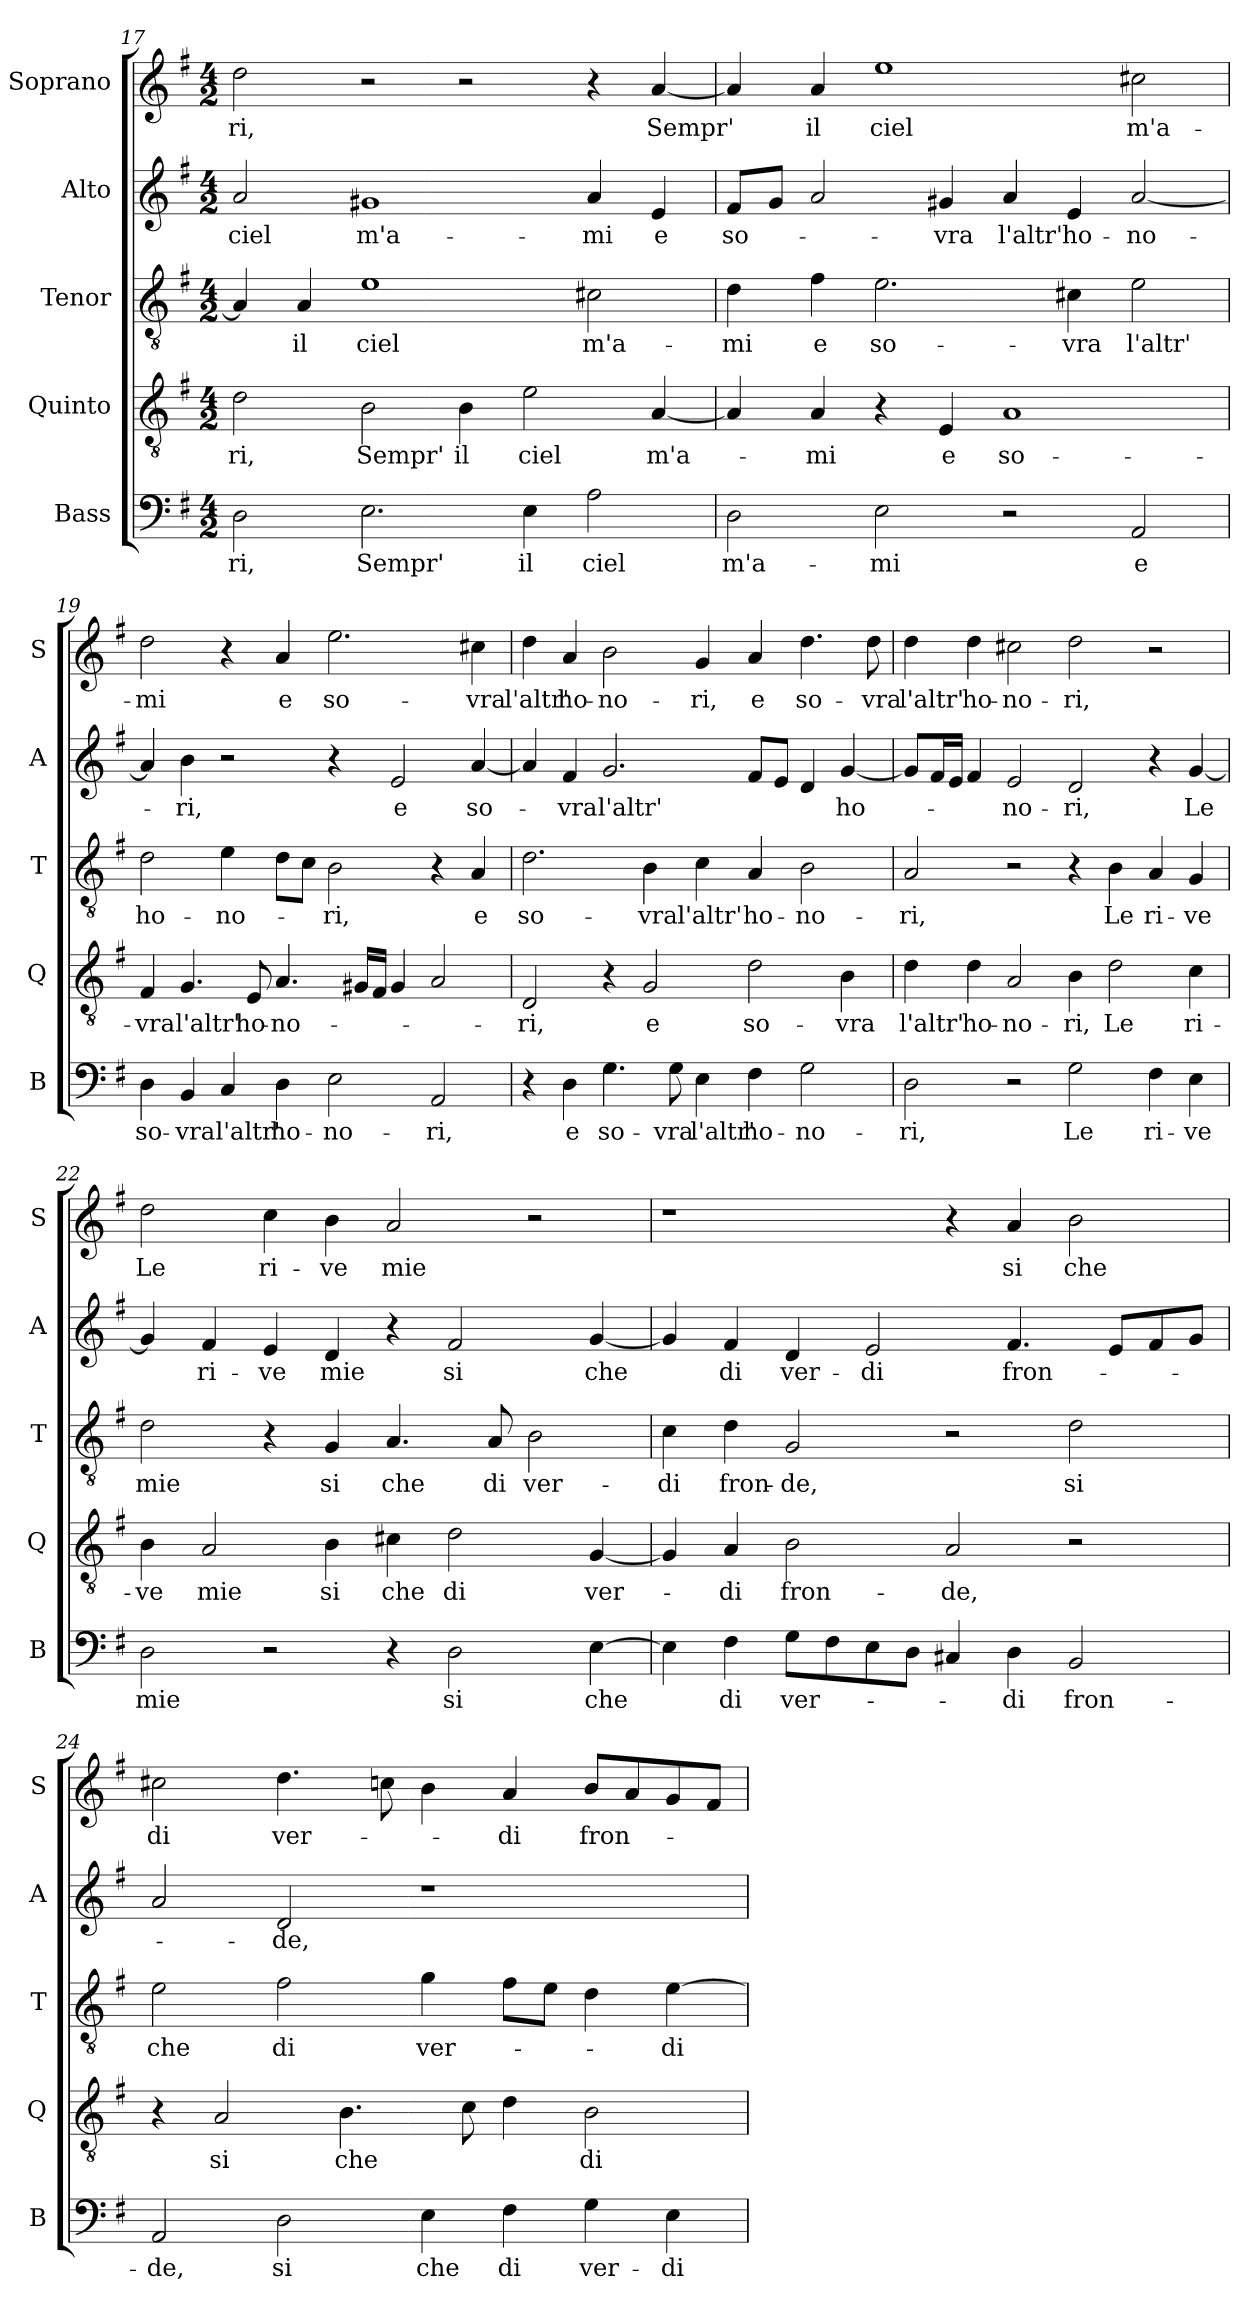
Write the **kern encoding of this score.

**kern	**text	**kern	**text	**kern	**text	**kern	**text	**kern	**text
*part5	*part5	*part4	*part4	*part3	*part3	*part2	*part2	*part1	*part1
*staff5	*staff5	*staff4	*staff4	*staff3	*staff3	*staff2	*staff2	*staff1	*staff1
*I"Bass	*	*I"Quinto	*	*I"Tenor	*	*I"Alto	*	*I"Soprano	*
*I'B	*	*I'Q	*	*I'T	*	*I'A	*	*I'S	*
*clefF4	*	*clefGv2	*	*clefGv2	*	*clefG2	*	*clefG2	*
*k[f#]	*	*k[f#]	*	*k[f#]	*	*k[f#]	*	*k[f#]	*
*G:	*	*G:	*	*G:	*	*G:	*	*G:	*
*M4/2	*	*M4/2	*	*M4/2	*	*M4/2	*	*M4/2	*
=17	=17	=17	=17	=17	=17	=17	=17	=17	=17
!	!LO:LY:b	!	!LO:LY:b	!	!	!	!LO:LY:b	!	!LO:LY:b
2D\	-ri,	2d\	-ri,	4A/]	.	2a/	ciel	2dd\	-ri,
!	!	!	!	!	!LO:LY:b	!	!	!	!
.	.	.	.	4A/	il	.	.	.	.
!	!LO:LY:b	!	!LO:LY:b	!	!LO:LY:b	!	!LO:LY:b	!	!
2.E\	Sempr'	2B\	Sempr'	1e	ciel	1g#X	m'a-	2r	.
!	!	!	!LO:LY:b	!	!	!	!	!	!
.	.	4B\	il	.	.	.	.	2r	.
!	!LO:LY:b	!	!LO:LY:b	!	!	!	!	!	!
4E\	il	2e\	ciel	.	.	.	.	.	.
!	!LO:LY:b	!	!	!	!LO:LY:b	!	!LO:LY:b	!	!
2A\	ciel	.	.	2c#X\	m'a-	4a/	-mi	4r	.
!	!	!	!LO:LY:b	!	!	!	!LO:LY:b	!	!LO:LY:b
.	.	[4A/	m'a-	.	.	4e/	e	[4a/	Sempr'
=18	=18	=18	=18	=18	=18	=18	=18	=18	=18
!	!LO:LY:b	!	!	!	!LO:LY:b	!	!LO:LY:b	!	!
2D\	m'a-	4A/]	.	4d\	-mi	8f#/L	so-	4a/]	.
.	.	.	.	.	.	8g/J	.	.	.
!	!	!	!LO:LY:b	!	!LO:LY:b	!	!	!	!LO:LY:b
.	.	4A/	-mi	4f#\	e	2a/	.	4a/	il
!	!LO:LY:b	!	!	!	!LO:LY:b	!	!	!	!LO:LY:b
2E\	-mi	4r	.	2.e\	so-	.	.	1ee	ciel
!	!	!	!LO:LY:b	!	!	!	!LO:LY:b	!	!
.	.	4E/	e	.	.	4g#X/	-vra	.	.
!	!	!	!LO:LY:b	!	!	!	!LO:LY:b	!	!
2r	.	1A	so-	.	.	4a/	l'altr'	.	.
!	!	!	!	!	!LO:LY:b	!	!LO:LY:b	!	!
.	.	.	.	4c#X\	-vra	4e/	ho-	.	.
!	!LO:LY:b	!	!	!	!LO:LY:b	!	!LO:LY:b	!	!LO:LY:b
2AA/	e	.	.	2e\	l'altr'	[2a/	-no-	2cc#X\	m'a-
!!LO:PB:g=z
=19	=19	=19	=19	=19	=19	=19	=19	=19	=19
!	!LO:LY:b	!	!LO:LY:b	!	!LO:LY:b	!	!	!	!LO:LY:b
4D\	so-	4F#/	-vra	2d\	ho-	4a/]	.	2dd\	-mi
!	!LO:LY:b	!	!LO:LY:b	!	!	!	!LO:LY:b	!	!
4BB/	-vra	4.G/	l'altr'	.	.	4b\	-ri,	.	.
!	!LO:LY:b	!	!	!	!LO:LY:b	!	!	!	!
4C/	l'altr'	.	.	4e\	-no-	2r	.	4r	.
!	!	!	!LO:LY:b	!	!	!	!	!	!
.	.	8E/	ho-	.	.	.	.	.	.
!	!LO:LY:b	!	!LO:LY:b	!	!	!	!	!	!LO:LY:b
4D\	ho-	4.A/	-no-	8d\L	.	.	.	4a/	e
.	.	.	.	8c\J	.	.	.	.	.
!	!LO:LY:b	!	!	!	!LO:LY:b	!	!	!	!LO:LY:b
2E\	-no-	.	.	2B\	-ri,	4r	.	2.ee\	so-
.	.	16G#X/LL	.	.	.	.	.	.	.
.	.	16F#/JJ	.	.	.	.	.	.	.
!	!	!	!	!	!	!	!LO:LY:b	!	!
.	.	4G#/	.	.	.	2e/	e	.	.
!	!LO:LY:b	!	!	!	!	!	!	!	!
2AA/	-ri,	2A/	.	4r	.	.	.	.	.
!	!	!	!	!	!LO:LY:b	!	!LO:LY:b	!	!LO:LY:b
.	.	.	.	4A/	e	[4a/	so-	4cc#X\	-vra
=20	=20	=20	=20	=20	=20	=20	=20	=20	=20
!	!	!	!LO:LY:b	!	!LO:LY:b	!	!	!	!LO:LY:b
4r	.	2D/	-ri,	2.d\	so-	4a/]	.	4dd\	l'altr'
!	!LO:LY:b	!	!	!	!	!	!LO:LY:b	!	!LO:LY:b
4D\	e	.	.	.	.	4f#/	-vra	4a/	ho-
!	!LO:LY:b	!	!	!	!	!	!LO:LY:b	!	!LO:LY:b
4.G\	so-	4r	.	.	.	2.g/	l'altr'	2b\	-no-
!	!	!	!LO:LY:b	!	!LO:LY:b	!	!	!	!
.	.	2G/	e	4B\	-vra	.	.	.	.
!	!LO:LY:b	!	!	!	!	!	!	!	!
8G\	-vra	.	.	.	.	.	.	.	.
!	!LO:LY:b	!	!	!	!LO:LY:b	!	!	!	!LO:LY:b
4E\	l'altr'	.	.	4c\	l'altr'	.	.	4g/	-ri,
!	!LO:LY:b	!	!LO:LY:b	!	!LO:LY:b	!	!	!	!LO:LY:b
4F#\	ho-	2d\	so-	4A/	ho-	8f#/L	.	4a/	e
.	.	.	.	.	.	8e/J	.	.	.
!	!LO:LY:b	!	!	!	!LO:LY:b	!	!	!	!LO:LY:b
2G\	-no-	.	.	2B\	-no-	4d/	.	4.dd\	so-
!	!	!	!LO:LY:b	!	!	!	!LO:LY:b	!	!
.	.	4B\	-vra	.	.	[4g/	ho-	.	.
!	!	!	!	!	!	!	!	!	!LO:LY:b
.	.	.	.	.	.	.	.	8dd\	-vra
=21	=21	=21	=21	=21	=21	=21	=21	=21	=21
!	!LO:LY:b	!	!LO:LY:b	!	!LO:LY:b	!	!	!	!LO:LY:b
2D\	-ri,	4d\	l'altr'	2A/	-ri,	8g/L]	.	4dd\	l'altr'
.	.	.	.	.	.	16f#/L	.	.	.
.	.	.	.	.	.	16e/JJ	.	.	.
!	!	!	!LO:LY:b	!	!	!	!	!	!LO:LY:b
.	.	4d\	ho-	.	.	4f#/	.	4dd\	ho-
!	!	!	!LO:LY:b	!	!	!	!LO:LY:b	!	!LO:LY:b
2r	.	2A/	-no-	2r	.	2e/	-no-	2cc#X\	-no-
!	!LO:LY:b	!	!LO:LY:b	!	!	!	!LO:LY:b	!	!LO:LY:b
2G\	Le	4B\	-ri,	4r	.	2d/	-ri,	2dd\	-ri,
!	!	!	!LO:LY:b	!	!LO:LY:b	!	!	!	!
.	.	2d\	Le	4B\	Le	.	.	.	.
!	!LO:LY:b	!	!	!	!LO:LY:b	!	!	!	!
4F#\	ri-	.	.	4A/	ri-	4r	.	2r	.
!	!LO:LY:b	!	!LO:LY:b	!	!LO:LY:b	!	!LO:LY:b	!	!
4E\	-ve	4c\	ri-	4G/	-ve	[4g/	Le	.	.
!!LO:LB:g=z
=22	=22	=22	=22	=22	=22	=22	=22	=22	=22
!	!LO:LY:b	!	!LO:LY:b	!	!LO:LY:b	!	!	!	!LO:LY:b
2D\	mie	4B\	-ve	2d\	mie	4g/]	.	2dd\	Le
!	!	!	!LO:LY:b	!	!	!	!LO:LY:b	!	!
.	.	2A/	mie	.	.	4f#/	ri-	.	.
!	!	!	!	!	!	!	!LO:LY:b	!	!LO:LY:b
2r	.	.	.	4r	.	4e/	-ve	4cc\	ri-
!	!	!	!LO:LY:b	!	!LO:LY:b	!	!LO:LY:b	!	!LO:LY:b
.	.	4B\	si	4G/	si	4d/	mie	4b\	-ve
!	!	!	!LO:LY:b	!	!LO:LY:b	!	!	!	!LO:LY:b
4r	.	4c#X\	che	4.A/	che	4r	.	2a/	mie
!	!LO:LY:b	!	!LO:LY:b	!	!	!	!LO:LY:b	!	!
2D\	si	2d\	di	.	.	2f#/	si	.	.
!	!	!	!	!	!LO:LY:b	!	!	!	!
.	.	.	.	8A/	di	.	.	.	.
!	!	!	!	!	!LO:LY:b	!	!	!	!
.	.	.	.	2B\	ver-	.	.	2r	.
!	!LO:LY:b	!	!LO:LY:b	!	!	!	!LO:LY:b	!	!
[4E\	che	[4G/	ver-	.	.	[4g/	che	.	.
=23	=23	=23	=23	=23	=23	=23	=23	=23	=23
!	!	!	!	!	!LO:LY:b	!	!	!	!
4E\]	.	4G/]	.	4c\	-di	4g/]	.	1r	.
!	!LO:LY:b	!	!LO:LY:b	!	!LO:LY:b	!	!LO:LY:b	!	!
4F#\	di	4A/	-di	4d\	fron-	4f#/	di	.	.
!	!LO:LY:b	!	!LO:LY:b	!	!LO:LY:b	!	!LO:LY:b	!	!
8G\L	ver-	2B\	fron-	2G/	-de,	4d/	ver-	.	.
8F#\	.	.	.	.	.	.	.	.	.
!	!	!	!	!	!	!	!LO:LY:b	!	!
8E\	.	.	.	.	.	2e/	-di	.	.
8D\J	.	.	.	.	.	.	.	.	.
!	!	!	!LO:LY:b	!	!	!	!	!	!
4C#X/	.	2A/	-de,	2r	.	.	.	4r	.
!	!LO:LY:b	!	!	!	!	!	!LO:LY:b	!	!LO:LY:b
4D\	-di	.	.	.	.	4.f#/	fron-	4a/	si
!	!LO:LY:b	!	!	!	!LO:LY:b	!	!	!	!LO:LY:b
2BB/	fron-	2r	.	2d\	si	.	.	2b\	che
.	.	.	.	.	.	8e/L	.	.	.
.	.	.	.	.	.	8f#/	.	.	.
.	.	.	.	.	.	8g/J	.	.	.
=24	=24	=24	=24	=24	=24	=24	=24	=24	=24
!	!LO:LY:b	!	!	!	!LO:LY:b	!	!	!	!LO:LY:b
2AA/	-de,	4r	.	2e\	che	2a/	.	2cc#X\	di
!	!	!	!LO:LY:b	!	!	!	!	!	!
.	.	2A/	si	.	.	.	.	.	.
!	!LO:LY:b	!	!	!	!LO:LY:b	!	!LO:LY:b	!	!LO:LY:b
2D\	si	.	.	2f#\	di	2d/	-de,	4.dd\	ver-
!	!	!	!LO:LY:b	!	!	!	!	!	!
.	.	4.B\	che	.	.	.	.	.	.
.	.	.	.	.	.	.	.	8ccn\	.
!	!LO:LY:b	!	!	!	!LO:LY:b	!	!	!	!
4E\	che	.	.	4g\	ver-	1r	.	4b\	.
.	.	8c\	.	.	.	.	.	.	.
!	!LO:LY:b	!	!	!	!	!	!	!	!LO:LY:b
4F#\	di	4d\	.	8f#\L	.	.	.	4a/	-di
.	.	.	.	8e\J	.	.	.	.	.
!	!LO:LY:b	!	!LO:LY:b	!	!	!	!	!	!LO:LY:b
4G\	ver-	2B\	di	4d\	.	.	.	8b/L	fron-
.	.	.	.	.	.	.	.	8a/	.
!	!LO:LY:b	!	!	!	!LO:LY:b	!	!	!	!
4E\	-di	.	.	[4e\	-di	.	.	8g/	.
.	.	.	.	.	.	.	.	8f#/J	.
=	=	=	=	=	=	=	=	=	=
*-	*-	*-	*-	*-	*-	*-	*-	*-	*-
